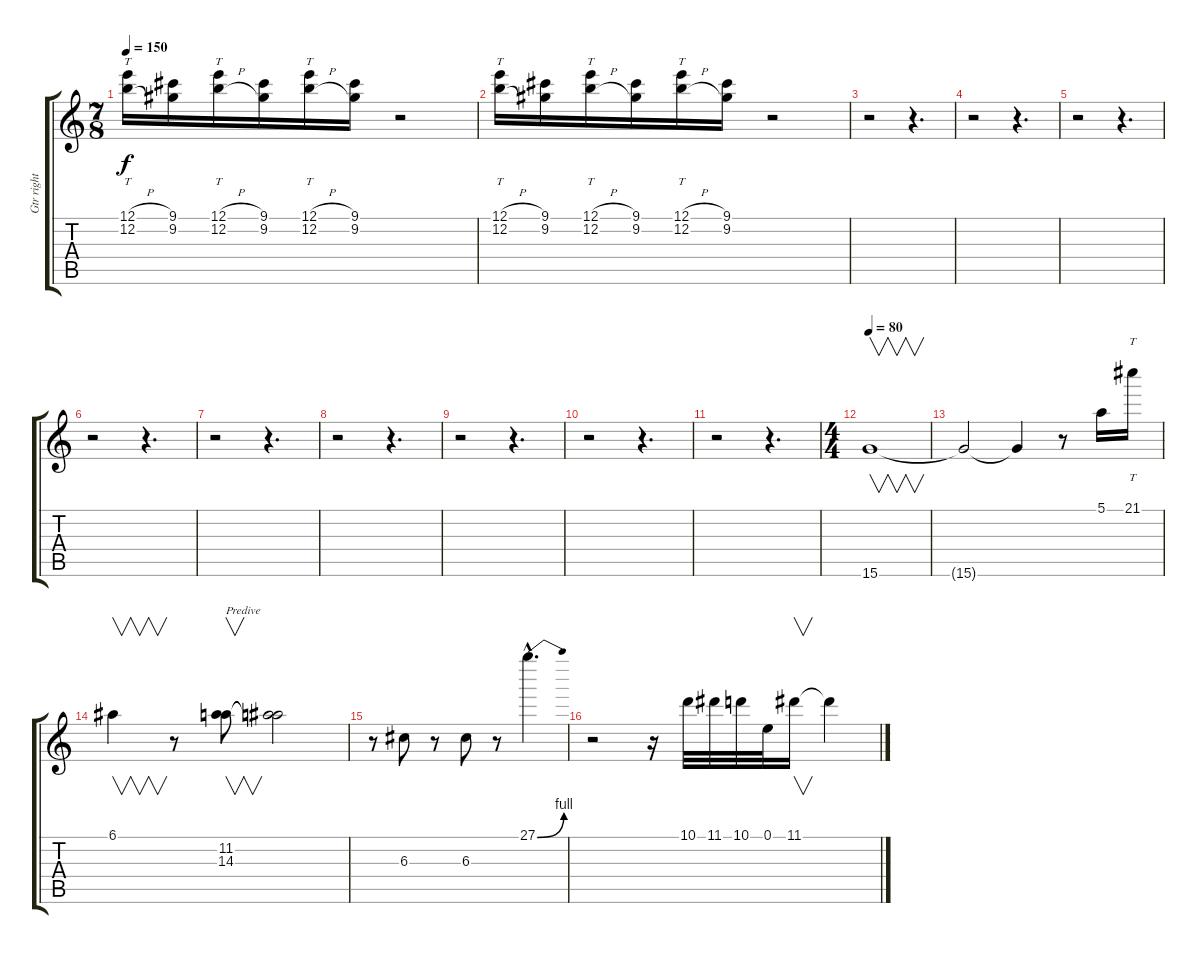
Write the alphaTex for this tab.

\track ("Gtr right" "Gtr right") {instrument overdrivenguitar}
\staff {score tabs}
\tuning (E4 B3 G3 D3 A2 E2) {hide}
\ts (7 8)
\tempo 150
\clef g2
\ks c
(12.1{h} 12.2{h}).16{tt dy f} (9.1 9.2).16 (12.1{h} 12.2{h}).16{tt} (9.1 9.2).16 (12.1{h} 12.2{h}).16{tt} (9.1 9.2).16 r.2 |
(12.1{h} 12.2{h}).16{tt} (9.1 9.2).16 (12.1{h} 12.2{h}).16{tt} (9.1 9.2).16 (12.1{h} 12.2{h}).16{tt} (9.1 9.2).16 r.2 |
r.2 r.4{d} |
r.2 r.4{d} |
r.2 r.4{d} |
r.2 r.4{d} |
r.2 r.4{d} |
r.2 r.4{d} |
r.2 r.4{d} |
r.2 r.4{d} |
r.2 r.4{d} |
\ts (4 4)
\tempo 80
15.6.1{v} |
15.6{t}.2 15.6{t}.4 r.8 5.1.16 21.1.16{tt} |
6.1.4{v} r.8 (11.2 14.3).8{v txt "Predive"} (11.2{t} 14.3{t}).2 |
r.8 6.3.8 r.8 6.3.8 r.8 27.1{be (bend 0 0 60 4) hac}.4{d} |
r.2 r.16 10.1.32 11.1.32 10.1.32 0.1.32 11.1.16{v} 11.1{t}.4
